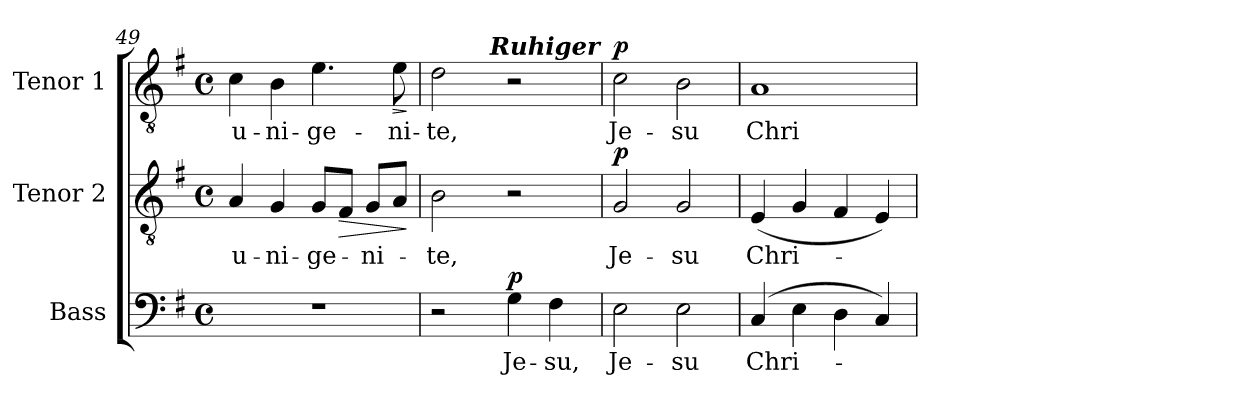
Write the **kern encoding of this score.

**kern	**text	**dynam	**kern	**text	**dynam	**kern	**text	**dynam
*part3	*part3	*part3	*part2	*part2	*part2	*part1	*part1	*part1
*staff3	*staff3	*staff3	*staff2	*staff2	*staff2	*staff1	*staff1	*staff1
*I"Bass	*	*	*I"Tenor 2	*	*	*I"Tenor 1	*	*
*I'B.	*	*	*I'T. 2	*	*	*I'T. 1	*	*
*clefF4	*	*	*clefGv2	*	*	*clefGv2	*	*
*k[f#]	*	*	*k[f#]	*	*	*k[f#]	*	*
*G:	*	*	*G:	*	*	*G:	*	*
*M4/4	*	*	*M4/4	*	*	*M4/4	*	*
*met(c)	*	*	*met(c)	*	*	*met(c)	*	*
=49	=49	=49	=49	=49	=49	=49	=49	=49
!	!	!	!	!LO:LY:b	!	!	!LO:LY:b	!
1r	.	.	4A/	u-	.	4c\	u-	.
!	!	!	!	!LO:LY:b	!	!	!LO:LY:b	!
.	.	.	4G/	-ni-	.	4B\	-ni-	.
!	!	!	!	!LO:LY:b	!	!	!LO:LY:b	!
.	.	.	8G/L	-ge-	.	4.e\	-ge-	.
!	!	!	!	!	!LO:HP:b	!	!	!
.	.	.	8F#/J	.	>	.	.	.
!	!	!	!	!LO:LY:b	!	!	!	!
.	.	.	8G/L	-ni-	.	.	.	.
!	!	!	!	!	!	!	!LO:LY:b	!LO:HP:b
.	.	.	8A/J	.	.	8e\	-ni-	>
.	.	.	.	.	]	.	.	]
=50	=50	=50	=50	=50	=50	=50	=50	=50
!	!	!	!	!LO:LY:b	!	!	!LO:LY:b	!
*	*	*	*	*	*	*^	*	*
2r	.	.	2B\	-te,	.	2d\	4..ryy	-te,	.
!	!	!	!	!	!	!	!LO:TX:a:Bi:t=Ruhiger	!	!
.	.	.	.	.	.	.	2ryy	.	.
!	!LO:LY:b	!LO:DY:a	!	!	!	!	!	!	!
4G\	Je-	p	2r	.	.	2r	.	.	.
!	!LO:LY:b	!	!	!	!	!	!	!	!
4F#\	-su,	.	.	.	.	.	.	.	.
.	.	.	.	.	.	.	16ryy	.	.
=51	=51	=51	=51	=51	=51	=51	=51	=51	=51
!	!LO:LY:b	!	!	!LO:LY:b	!LO:DY:a	!	!	!LO:LY:b	!LO:DY:a
*	*	*	*	*	*	*v	*v	*	*
2E\	Je-	.	2G/	Je-	p	2c\	Je-	p
!	!LO:LY:b	!	!	!LO:LY:b	!	!	!LO:LY:b	!
2E\	-su	.	2G/	-su	.	2B\	-su	.
=52	=52	=52	=52	=52	=52	=52	=52	=52
!	!LO:LY:b	!	!	!LO:LY:b	!	!	!LO:LY:b	!
(4C/	Chri-	.	(<4E/	Chri-	.	1A	Chri-	.
4E\	.	.	4G/	.	.	.	.	.
4D\	.	.	4F#/	.	.	.	.	.
4C/)	.	.	4E/)	.	.	.	.	.
=	=	=	=	=	=	=	=	=
*-	*-	*-	*-	*-	*-	*-	*-	*-
